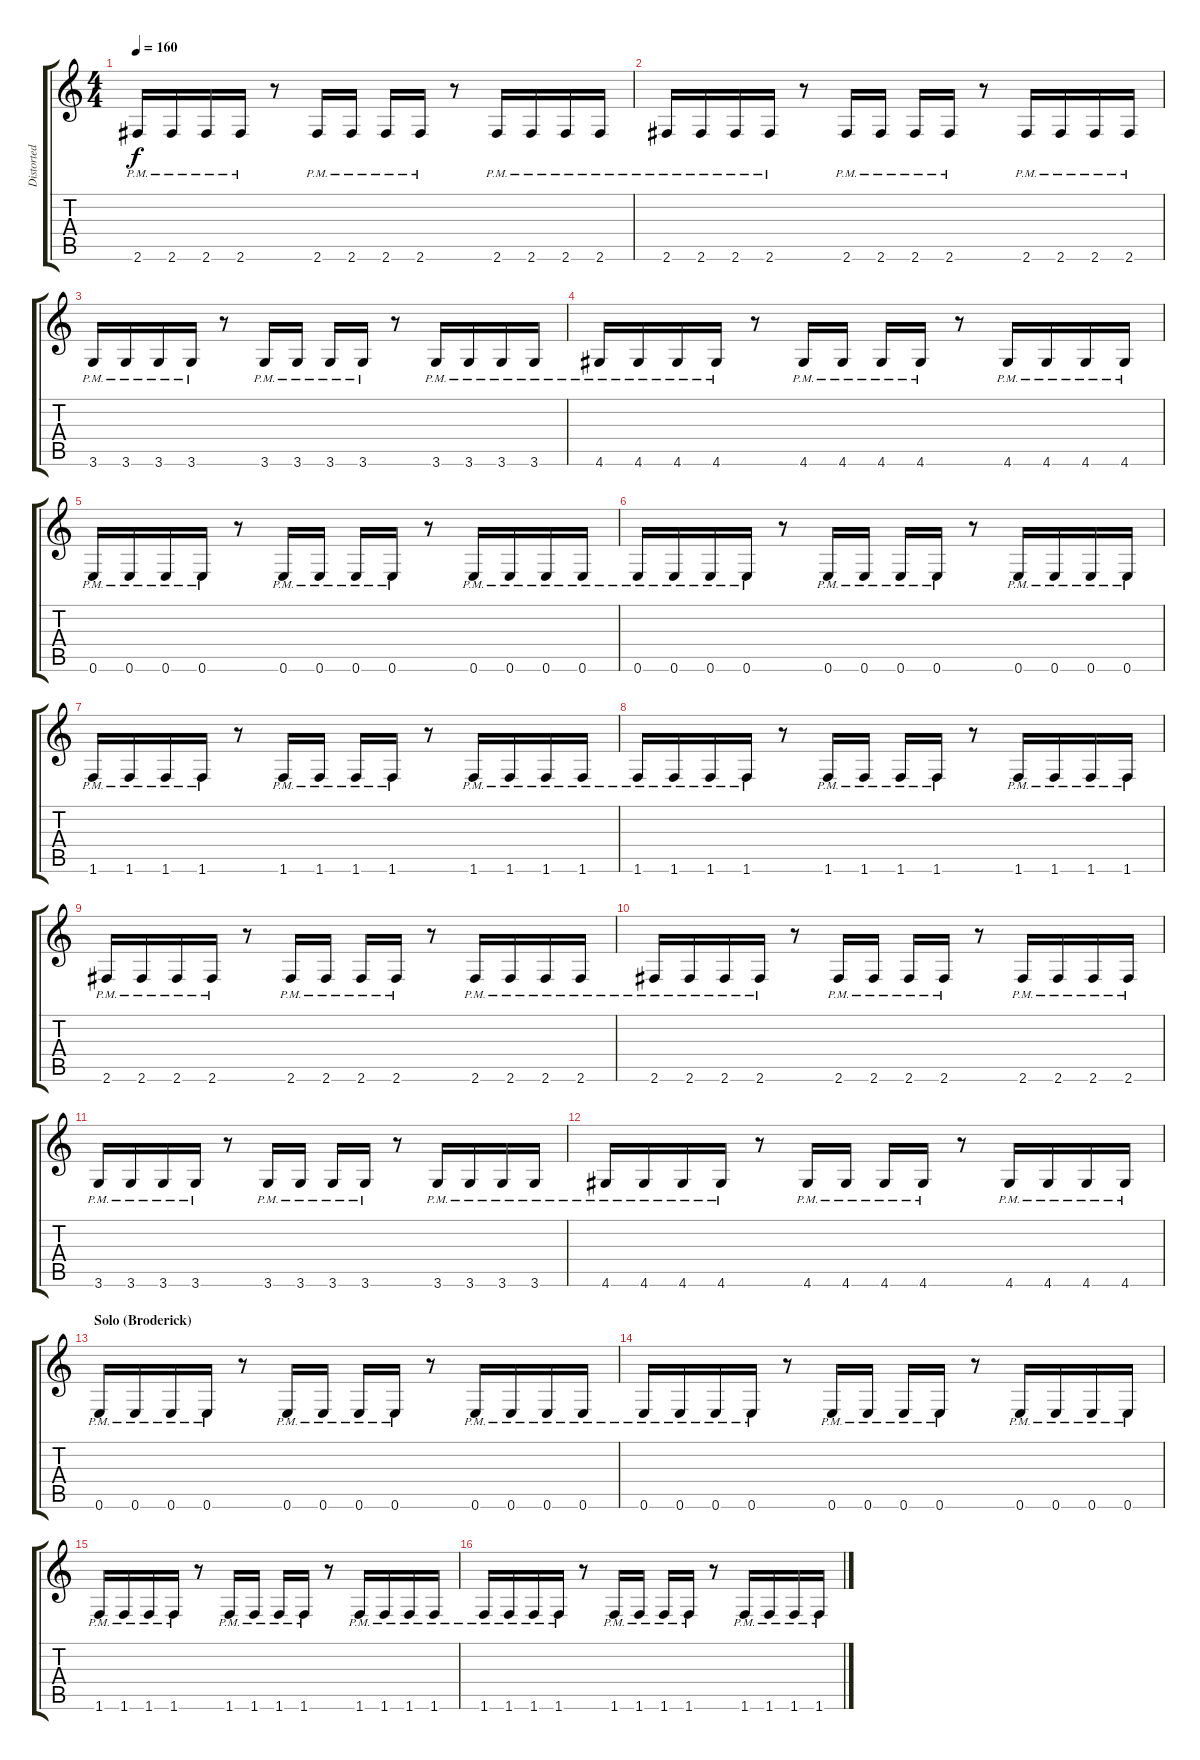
\track ("Distorted Rhythm Guitar (L)" "Distorted ") {instrument distortionguitar}
\staff {score tabs}
\tuning (E4 B3 G3 D3 A2 E2) {hide}
\ts (4 4)
\tempo 160
\clef g2
\ks c
2.6{pm}.16{dy f} 2.6{pm}.16 2.6{pm}.16 2.6{pm}.16 r.8 2.6{pm}.16 2.6{pm}.16 2.6{pm}.16 2.6{pm}.16 r.8 2.6{pm}.16 2.6{pm}.16 2.6{pm}.16 2.6{pm}.16 |
2.6{pm}.16 2.6{pm}.16 2.6{pm}.16 2.6{pm}.16 r.8 2.6{pm}.16 2.6{pm}.16 2.6{pm}.16 2.6{pm}.16 r.8 2.6{pm}.16 2.6{pm}.16 2.6{pm}.16 2.6{pm}.16 |
3.6{pm}.16 3.6{pm}.16 3.6{pm}.16 3.6{pm}.16 r.8 3.6{pm}.16 3.6{pm}.16 3.6{pm}.16 3.6{pm}.16 r.8 3.6{pm}.16 3.6{pm}.16 3.6{pm}.16 3.6{pm}.16 |
4.6{pm}.16 4.6{pm}.16 4.6{pm}.16 4.6{pm}.16 r.8 4.6{pm}.16 4.6{pm}.16 4.6{pm}.16 4.6{pm}.16 r.8 4.6{pm}.16 4.6{pm}.16 4.6{pm}.16 4.6{pm}.16 |
0.6{pm}.16 0.6{pm}.16 0.6{pm}.16 0.6{pm}.16 r.8 0.6{pm}.16 0.6{pm}.16 0.6{pm}.16 0.6{pm}.16 r.8 0.6{pm}.16 0.6{pm}.16 0.6{pm}.16 0.6{pm}.16 |
0.6{pm}.16 0.6{pm}.16 0.6{pm}.16 0.6{pm}.16 r.8 0.6{pm}.16 0.6{pm}.16 0.6{pm}.16 0.6{pm}.16 r.8 0.6{pm}.16 0.6{pm}.16 0.6{pm}.16 0.6{pm}.16 |
1.6{pm}.16 1.6{pm}.16 1.6{pm}.16 1.6{pm}.16 r.8 1.6{pm}.16 1.6{pm}.16 1.6{pm}.16 1.6{pm}.16 r.8 1.6{pm}.16 1.6{pm}.16 1.6{pm}.16 1.6{pm}.16 |
1.6{pm}.16 1.6{pm}.16 1.6{pm}.16 1.6{pm}.16 r.8 1.6{pm}.16 1.6{pm}.16 1.6{pm}.16 1.6{pm}.16 r.8 1.6{pm}.16 1.6{pm}.16 1.6{pm}.16 1.6{pm}.16 |
2.6{pm}.16 2.6{pm}.16 2.6{pm}.16 2.6{pm}.16 r.8 2.6{pm}.16 2.6{pm}.16 2.6{pm}.16 2.6{pm}.16 r.8 2.6{pm}.16 2.6{pm}.16 2.6{pm}.16 2.6{pm}.16 |
2.6{pm}.16 2.6{pm}.16 2.6{pm}.16 2.6{pm}.16 r.8 2.6{pm}.16 2.6{pm}.16 2.6{pm}.16 2.6{pm}.16 r.8 2.6{pm}.16 2.6{pm}.16 2.6{pm}.16 2.6{pm}.16 |
3.6{pm}.16 3.6{pm}.16 3.6{pm}.16 3.6{pm}.16 r.8 3.6{pm}.16 3.6{pm}.16 3.6{pm}.16 3.6{pm}.16 r.8 3.6{pm}.16 3.6{pm}.16 3.6{pm}.16 3.6{pm}.16 |
4.6{pm}.16 4.6{pm}.16 4.6{pm}.16 4.6{pm}.16 r.8 4.6{pm}.16 4.6{pm}.16 4.6{pm}.16 4.6{pm}.16 r.8 4.6{pm}.16 4.6{pm}.16 4.6{pm}.16 4.6{pm}.16 |
\section ("" "Solo (Broderick)")
0.6{pm}.16 0.6{pm}.16 0.6{pm}.16 0.6{pm}.16 r.8 0.6{pm}.16 0.6{pm}.16 0.6{pm}.16 0.6{pm}.16 r.8 0.6{pm}.16 0.6{pm}.16 0.6{pm}.16 0.6{pm}.16 |
0.6{pm}.16 0.6{pm}.16 0.6{pm}.16 0.6{pm}.16 r.8 0.6{pm}.16 0.6{pm}.16 0.6{pm}.16 0.6{pm}.16 r.8 0.6{pm}.16 0.6{pm}.16 0.6{pm}.16 0.6{pm}.16 |
1.6{pm}.16 1.6{pm}.16 1.6{pm}.16 1.6{pm}.16 r.8 1.6{pm}.16 1.6{pm}.16 1.6{pm}.16 1.6{pm}.16 r.8 1.6{pm}.16 1.6{pm}.16 1.6{pm}.16 1.6{pm}.16 |
1.6{pm}.16 1.6{pm}.16 1.6{pm}.16 1.6{pm}.16 r.8 1.6{pm}.16 1.6{pm}.16 1.6{pm}.16 1.6{pm}.16 r.8 1.6{pm}.16 1.6{pm}.16 1.6{pm}.16 1.6{pm}.16
